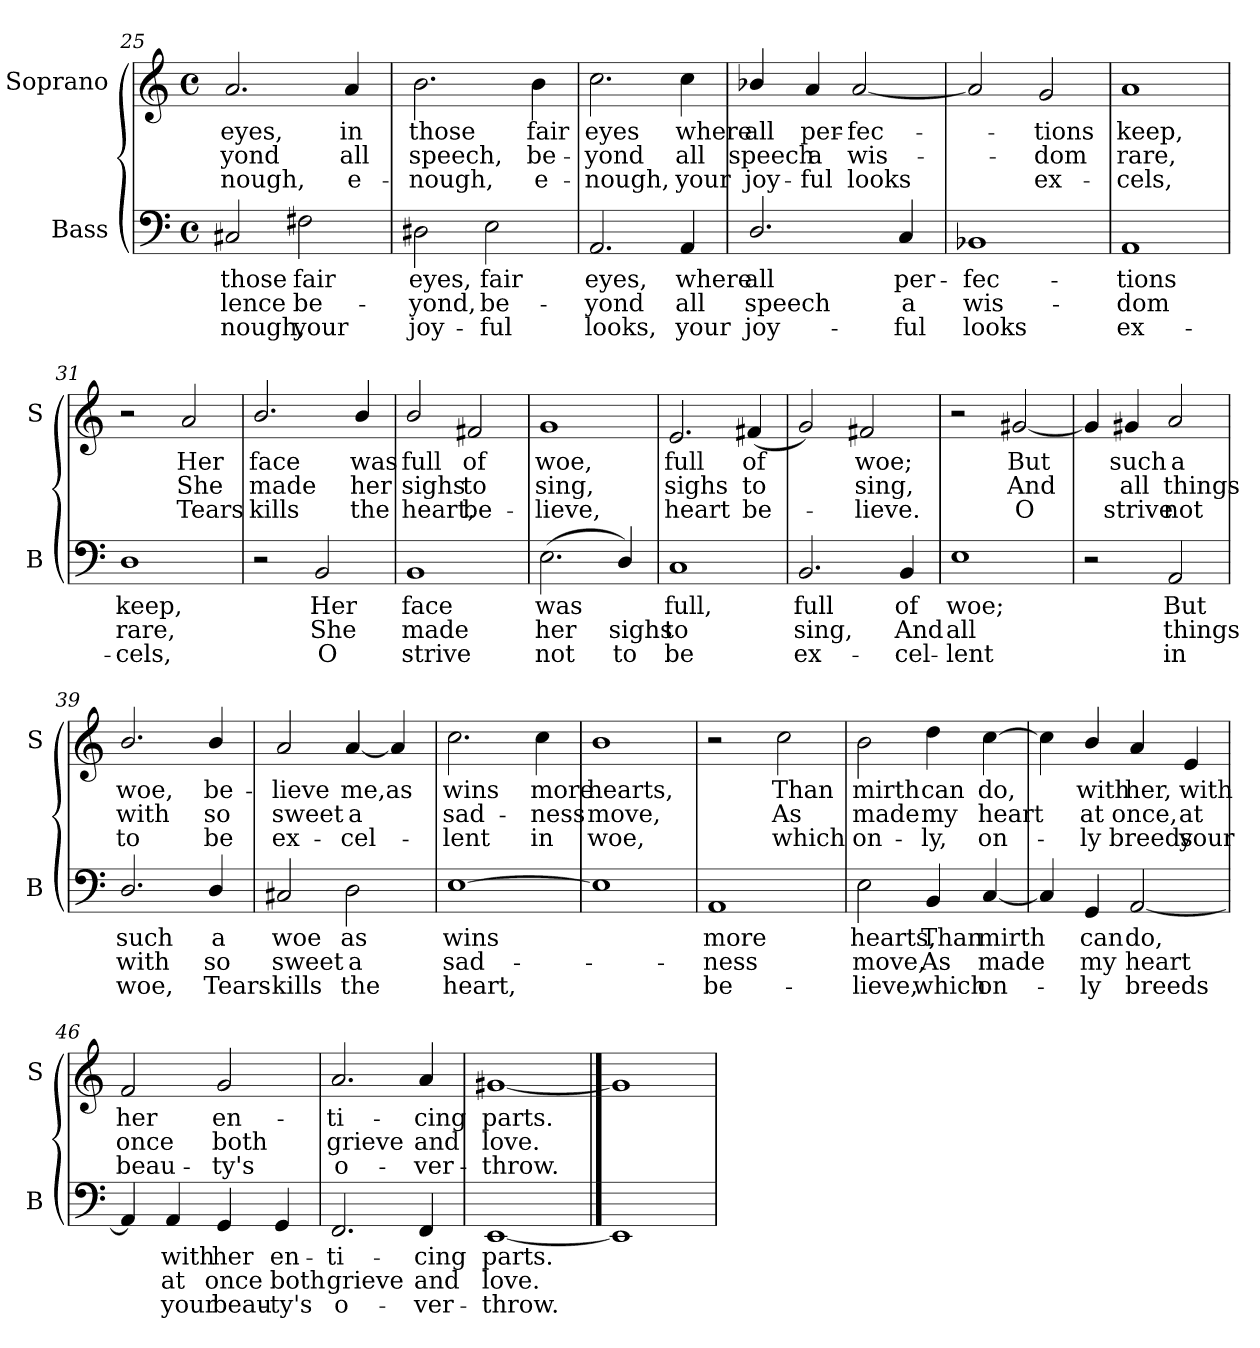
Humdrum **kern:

**kern	**text	**text	**text	**kern	**text	**text	**text
*part2	*part2	*part2	*part2	*part1	*part1	*part1	*part1
*staff2	*staff2	*staff2	*staff2	*staff1	*staff1	*staff1	*staff1
*I"Bass	*	*	*	*I"Soprano	*	*	*
*I'B	*	*	*	*I'S	*	*	*
!!LO:LB:g=z
*clefF4	*	*	*	*clefG2	*	*	*
*k[]	*	*	*	*k[]	*	*	*
*C:	*	*	*	*C:	*	*	*
*M4/4	*	*	*	*M4/4	*	*	*
*met(c)	*	*	*	*met(c)	*	*	*
=25	=25	=25	=25	=25	=25	=25	=25
!	!LO:LY:b	!LO:LY:b	!LO:LY:b	!	!LO:LY:b	!LO:LY:b	!LO:LY:b
2C#X	-those	lence	nough,	2.a	-eyes,	yond	nough,
!	!LO:LY:b	!LO:LY:b	!LO:LY:b	!	!	!	!
2F#X	fair	be-	-your	.	.	.	.
!	!	!	!	!	!LO:LY:b	!LO:LY:b	!LO:LY:b
.	.	.	.	4a	in	all	e-
=26	=26	=26	=26	=26	=26	=26	=26
!	!LO:LY:b	!LO:LY:b	!LO:LY:b	!	!LO:LY:b	!LO:LY:b	!LO:LY:b
2D#X	eyes,	yond,	joy-	2.b	-those	speech,	nough,
!	!LO:LY:b	!LO:LY:b	!LO:LY:b	!	!	!	!
2E	-fair	be-	-ful	.	.	.	.
!	!	!	!	!	!LO:LY:b	!LO:LY:b	!LO:LY:b
.	.	.	.	4b	fair	be-	-e-
=27	=27	=27	=27	=27	=27	=27	=27
!	!LO:LY:b	!LO:LY:b	!LO:LY:b	!	!LO:LY:b	!LO:LY:b	!LO:LY:b
2.AA	eyes,	yond	looks,	2.cc	-eyes	yond	nough,
!	!LO:LY:b	!LO:LY:b	!LO:LY:b	!	!LO:LY:b	!LO:LY:b	!LO:LY:b
4AA	where	all	your	4cc	where	all	your
=28	=28	=28	=28	=28	=28	=28	=28
!	!LO:LY:b	!LO:LY:b	!LO:LY:b	!	!LO:LY:b	!LO:LY:b	!LO:LY:b
2.D/	all	speech	joy-	4b-X/	all	speech	joy-
!	!	!	!	!	!LO:LY:b	!LO:LY:b	!LO:LY:b
.	.	.	.	4a	-per-	-a	ful
!	!	!	!	!	!LO:LY:b	!LO:LY:b	!LO:LY:b
.	.	.	.	[2a	fec-	wis-	looks
!	!LO:LY:b	!LO:LY:b	!LO:LY:b	!	!	!	!
4C	-per-	-a	ful	.	.	.	.
=29	=29	=29	=29	=29	=29	=29	=29
!	!LO:LY:b	!LO:LY:b	!LO:LY:b	!	!	!	!
1BB-X	fec-	-wis-	-looks	2a]	.	.	.
!	!	!	!	!	!LO:LY:b	!LO:LY:b	!LO:LY:b
.	.	.	.	2g	tions	dom	ex-
=30	=30	=30	=30	=30	=30	=30	=30
!	!LO:LY:b	!LO:LY:b	!LO:LY:b	!	!LO:LY:b	!LO:LY:b	!LO:LY:b
1AA	tions	dom	ex-	1a	-keep,	rare,	cels,
!!LO:LB:g=z
=31	=31	=31	=31	=31	=31	=31	=31
!	!LO:LY:b	!LO:LY:b	!LO:LY:b	!	!	!	!
1D	-keep,	rare,	cels,	2r	.	.	.
!	!	!	!	!	!LO:LY:b	!LO:LY:b	!LO:LY:b
.	.	.	.	2a	Her	She	Tears
=32	=32	=32	=32	=32	=32	=32	=32
!	!	!	!	!	!LO:LY:b	!LO:LY:b	!LO:LY:b
2r	.	.	.	2.b/	face	made	kills
!	!LO:LY:b	!LO:LY:b	!LO:LY:b	!	!	!	!
2BB	Her	She	O	.	.	.	.
!	!	!	!	!	!LO:LY:b	!LO:LY:b	!LO:LY:b
.	.	.	.	4b/	was	her	the
=33	=33	=33	=33	=33	=33	=33	=33
!	!LO:LY:b	!LO:LY:b	!LO:LY:b	!	!LO:LY:b	!LO:LY:b	!LO:LY:b
1BB	face	made	strive	2b/	full	sighs	heart,
!	!	!	!	!	!LO:LY:b	!LO:LY:b	!LO:LY:b
.	.	.	.	2f#X	of	to	be-
=34	=34	=34	=34	=34	=34	=34	=34
!	!LO:LY:b	!LO:LY:b	!LO:LY:b	!	!LO:LY:b	!LO:LY:b	!LO:LY:b
(<2.E	was	her	not	1g	-woe,	sing,	lieve,
!	!	!LO:LY:b	!LO:LY:b	!	!	!	!
4D/)	.	sighs	to	.	.	.	.
=35	=35	=35	=35	=35	=35	=35	=35
!	!LO:LY:b	!LO:LY:b	!LO:LY:b	!	!LO:LY:b	!LO:LY:b	!LO:LY:b
1C	full,	to	be	2.e	full	sighs	heart
!	!	!	!	!	!LO:LY:b	!LO:LY:b	!LO:LY:b
.	.	.	.	(<4f#X	of	to	be-
=36	=36	=36	=36	=36	=36	=36	=36
!	!LO:LY:b	!LO:LY:b	!LO:LY:b	!	!	!	!
2.BB	full	sing,	ex-	2g)	.	.	.
!	!	!	!	!	!LO:LY:b	!LO:LY:b	!LO:LY:b
.	.	.	.	2f#X	woe;	sing,	lieve.
!	!LO:LY:b	!LO:LY:b	!LO:LY:b	!	!	!	!
4BB	-of	And	cel-	.	.	.	.
!!LO:LB:g=z
=37	=37	=37	=37	=37	=37	=37	=37
!	!LO:LY:b	!LO:LY:b	!LO:LY:b	!	!	!	!
1E	-woe;	all	lent	2r	.	.	.
!	!	!	!	!	!LO:LY:b	!LO:LY:b	!LO:LY:b
.	.	.	.	[2g#X	But	And	O
=38	=38	=38	=38	=38	=38	=38	=38
2r	.	.	.	4g#]	.	.	.
!	!	!	!	!	!LO:LY:b	!LO:LY:b	!LO:LY:b
.	.	.	.	4g#	such	all	strive
!	!LO:LY:b	!LO:LY:b	!LO:LY:b	!	!LO:LY:b	!LO:LY:b	!LO:LY:b
2AA	But	things	in	2a	a	things	not
=39	=39	=39	=39	=39	=39	=39	=39
!	!LO:LY:b	!LO:LY:b	!LO:LY:b	!	!LO:LY:b	!LO:LY:b	!LO:LY:b
2.D/	such	with	woe,	2.b/	woe,	with	to
!	!LO:LY:b	!LO:LY:b	!LO:LY:b	!	!LO:LY:b	!LO:LY:b	!LO:LY:b
4D/	a	so	Tears	4b/	be-	-so	be
=40	=40	=40	=40	=40	=40	=40	=40
!	!LO:LY:b	!LO:LY:b	!LO:LY:b	!	!LO:LY:b	!LO:LY:b	!LO:LY:b
2C#X	woe	sweet	kills	2a	lieve	sweet	ex-
!	!LO:LY:b	!LO:LY:b	!LO:LY:b	!	!LO:LY:b	!LO:LY:b	!LO:LY:b
2D	as	a	the	[4a	-me,	a	cel-
!	!	!	!	!	!LO:LY:b	!	!
.	.	.	.	4a]	as	.	.
=41	=41	=41	=41	=41	=41	=41	=41
!	!LO:LY:b	!LO:LY:b	!LO:LY:b	!	!LO:LY:b	!LO:LY:b	!LO:LY:b
[1E	wins	sad-	heart,	2.cc\	wins	sad-	-lent
!	!	!	!	!	!LO:LY:b	!LO:LY:b	!LO:LY:b
.	.	.	.	4cc\	more	ness	in
=42	=42	=42	=42	=42	=42	=42	=42
!	!	!	!	!	!LO:LY:b	!LO:LY:b	!LO:LY:b
1E]	.	.	.	1b	hearts,	move,	woe,
!!LO:LB:g=z
=43	=43	=43	=43	=43	=43	=43	=43
!	!LO:LY:b	!LO:LY:b	!LO:LY:b	!	!	!	!
1AA	more	ness	be-	2r	.	.	.
!	!	!	!	!	!LO:LY:b	!LO:LY:b	!LO:LY:b
.	.	.	.	2cc	Than	As	which
=44	=44	=44	=44	=44	=44	=44	=44
!	!LO:LY:b	!LO:LY:b	!LO:LY:b	!	!LO:LY:b	!LO:LY:b	!LO:LY:b
2E	-hearts,	move,	lieve,	2b	mirth	made	on-
!	!LO:LY:b	!LO:LY:b	!LO:LY:b	!	!LO:LY:b	!LO:LY:b	!LO:LY:b
4BB	Than	As	which	4dd	-can	my	ly,
!	!LO:LY:b	!LO:LY:b	!LO:LY:b	!	!LO:LY:b	!LO:LY:b	!LO:LY:b
[4C	mirth	made	on-	[4cc	do,	heart	on-
=45	=45	=45	=45	=45	=45	=45	=45
4C]	.	.	.	4cc]	.	.	.
!	!LO:LY:b	!LO:LY:b	!LO:LY:b	!	!LO:LY:b	!LO:LY:b	!LO:LY:b
4GG	can	my	ly	4b/	with	at	ly
!	!LO:LY:b	!LO:LY:b	!LO:LY:b	!	!LO:LY:b	!LO:LY:b	!LO:LY:b
[2AA	do,	heart	breeds	4a	her,	once,	breeds
!	!	!	!	!	!LO:LY:b	!LO:LY:b	!LO:LY:b
.	.	.	.	4e	with	at	your
=46	=46	=46	=46	=46	=46	=46	=46
!	!	!	!	!	!LO:LY:b	!LO:LY:b	!LO:LY:b
4AA]	.	.	.	2f	her	once	beau-
!	!LO:LY:b	!LO:LY:b	!LO:LY:b	!	!	!	!
4AA	with	at	your	.	.	.	.
!	!LO:LY:b	!LO:LY:b	!LO:LY:b	!	!LO:LY:b	!LO:LY:b	!LO:LY:b
4GG	her	once	beau-	2g	-en-	-both	ty's
!	!LO:LY:b	!LO:LY:b	!LO:LY:b	!	!	!	!
4GG	-en-	-both	ty's	.	.	.	.
=47	=47	=47	=47	=47	=47	=47	=47
!	!LO:LY:b	!LO:LY:b	!LO:LY:b	!	!LO:LY:b	!LO:LY:b	!LO:LY:b
2.FF	ti-	-grieve	o-	2.a	ti-	-grieve	o-
!	!LO:LY:b	!LO:LY:b	!LO:LY:b	!	!LO:LY:b	!LO:LY:b	!LO:LY:b
4FF	-cing	and	ver-	4a	-cing	and	ver-
=48	=48	=48	=48	=48	=48	=48	=48
!	!LO:LY:b	!LO:LY:b	!LO:LY:b	!	!LO:LY:b	!LO:LY:b	!LO:LY:b
[1EE	-parts.	love.	throw.	[1g#X	-parts.	love.	throw.
==49	==49	==49	==49	==49	==49	==49	==49
1EE]	.	.	.	1g#]	.	.	.
=	=	=	=	=	=	=	=
*-	*-	*-	*-	*-	*-	*-	*-
